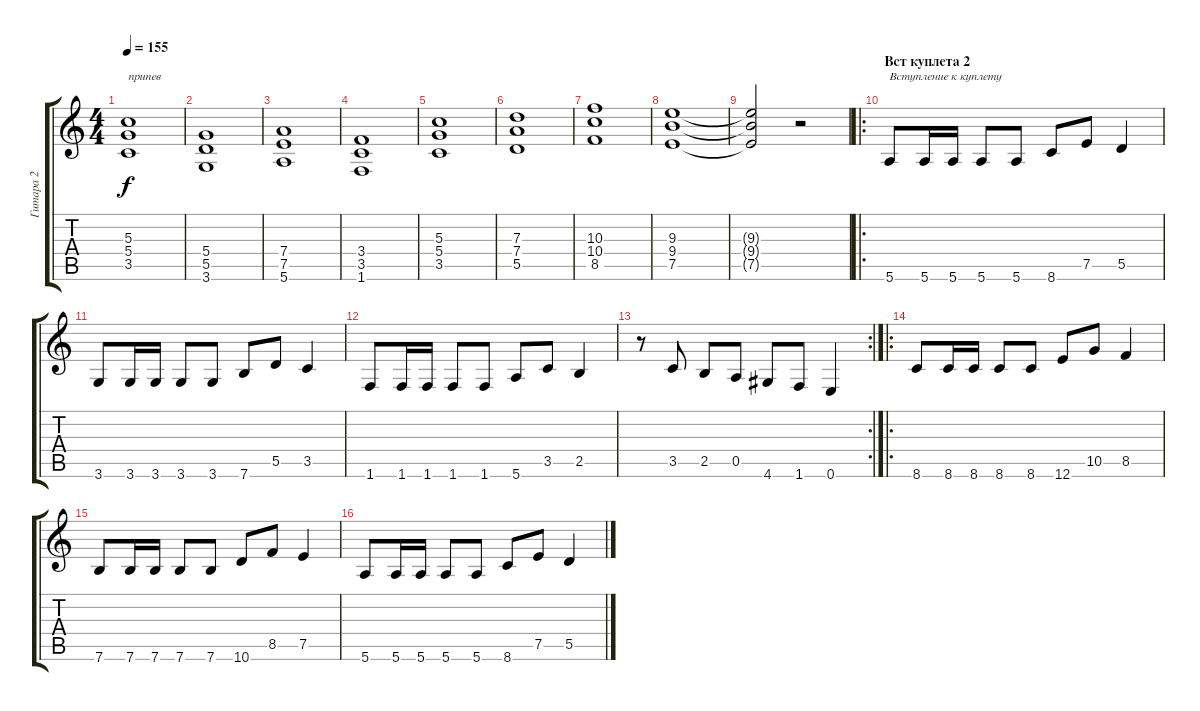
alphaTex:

\track ("Гитара 2" "Гитара 2") {instrument distortionguitar}
\staff {score tabs}
\tuning (E4 B3 G3 D3 A2 E2) {hide}
\ts (4 4)
\tempo 155
\clef g2
\ks c
(5.3 5.4 3.5).1{txt "припев" dy f} |
(5.4 5.5 3.6).1 |
(7.4 7.5 5.6).1 |
(3.4 3.5 1.6).1 |
(5.3 5.4 3.5).1 |
(7.3 7.4 5.5).1 |
(10.3 10.4 8.5).1 |
(9.3 9.4 7.5).1 |
(9.3{t} 9.4{t} 7.5{t}).2 r.2 |
\ro
\section ("" "Вст куплета 2")
5.6.8{txt "Вступление к куплету"} 5.6.16 5.6.16 5.6.8 5.6.8 8.6.8 7.5.8 5.5.4 |
3.6.8 3.6.16 3.6.16 3.6.8 3.6.8 7.6.8 5.5.8 3.5.4 |
1.6.8 1.6.16 1.6.16 1.6.8 1.6.8 5.6.8 3.5.8 2.5.4 |
\rc 2
r.8 3.5.8 2.5.8 0.5.8 4.6.8 1.6.8 0.6.4 |
\ro
8.6.8 8.6.16 8.6.16 8.6.8 8.6.8 12.6.8 10.5.8 8.5.4 |
7.6.8 7.6.16 7.6.16 7.6.8 7.6.8 10.6.8 8.5.8 7.5.4 |
5.6.8 5.6.16 5.6.16 5.6.8 5.6.8 8.6.8 7.5.8 5.5.4
